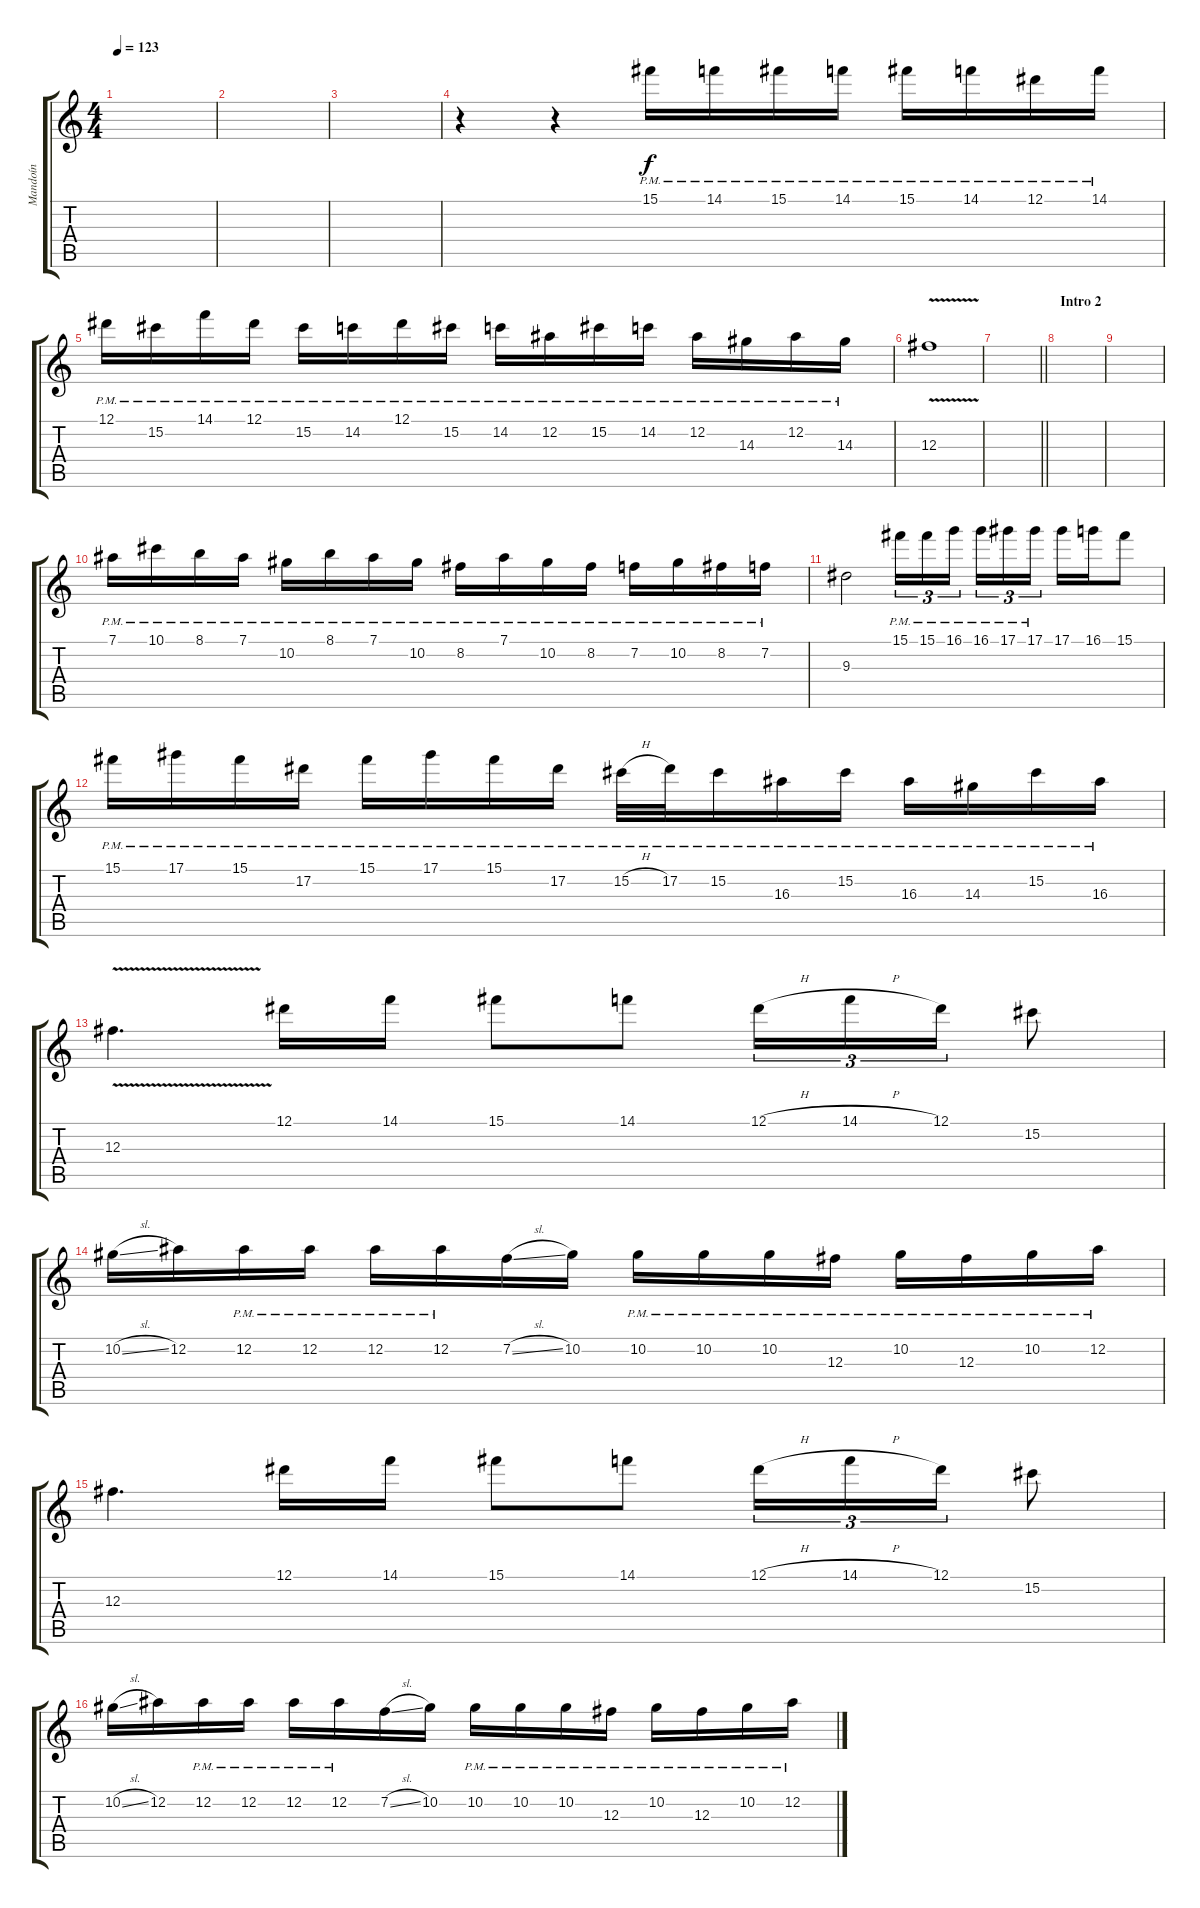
\track ("Mandoín" "Mandoín") {instrument acousticguitarnylon}
\staff {score tabs}
\tuning (Eb4 Bb3 Gb3 Db3 Ab2 Eb2) {hide}
\ts (4 4)
\tempo 123
\clef g2
\ks c
|
|
|
r.4 r.4 15.1{pm}.16 14.1{pm}.16 15.1{pm}.16 14.1{pm}.16 15.1{pm}.16 14.1{pm}.16 12.1{pm}.16 14.1{pm}.16 |
12.1{pm}.16 15.2{pm}.16 14.1{pm}.16 12.1{pm}.16 15.2{pm}.16 14.2{pm}.16 12.1{pm}.16 15.2{pm}.16 14.2{pm}.16 12.2{pm}.16 15.2{pm}.16 14.2{pm}.16 12.2{pm}.16 14.3{pm}.16 12.2{pm}.16 14.3{pm}.16 |
12.3{v}.1 |
\barLineRight lightlight
|
\section ("" "Intro 2")
|
|
7.1{pm}.16 10.1{pm}.16 8.1{pm}.16 7.1{pm}.16 10.2{pm}.16 8.1{pm}.16 7.1{pm}.16 10.2{pm}.16 8.2{pm}.16 7.1{pm}.16 10.2{pm}.16 8.2{pm}.16 7.2{pm}.16 10.2{pm}.16 8.2{pm}.16 7.2{pm}.16 |
9.3.2 15.1{pm}.16{tu (3 2)} 15.1{pm}.16{tu (3 2)} 16.1{pm}.16{tu (3 2) beam splitsecondary} 16.1{pm}.16{tu (3 2)} 17.1{pm}.16{tu (3 2)} 17.1{pm}.16{tu (3 2)} 17.1.16 16.1.16 15.1.8 |
15.1{pm}.16 17.1{pm}.16 15.1{pm}.16 17.2{pm}.16 15.1{pm}.16 17.1{pm}.16 15.1{pm}.16 17.2{pm}.16 15.2{h pm}.32 17.2{pm}.32 15.2{pm}.16 16.3{pm}.16 15.2{pm}.16 16.3{pm}.16 14.3{pm}.16 15.2{pm}.16 16.3{pm}.16 |
12.3{v}.4{d} 12.1.16 14.1.16 15.1.8 14.1.8 12.1{h}.16{tu (3 2)} 14.1{h}.16{tu (3 2)} 12.1.16{tu (3 2)} 15.2.8 |
10.2{sl}.16 12.2.16 12.2{pm}.16 12.2{pm}.16 12.2{pm}.16 12.2{pm}.16 7.2{sl}.16 10.2.16 10.2{pm}.16 10.2{pm}.16 10.2{pm}.16 12.3{pm}.16 10.2{pm}.16 12.3{pm}.16 10.2{pm}.16 12.2{pm}.16 |
12.3.4{d} 12.1.16 14.1.16 15.1.8 14.1.8 12.1{h}.16{tu (3 2)} 14.1{h}.16{tu (3 2)} 12.1.16{tu (3 2)} 15.2.8 |
10.2{sl}.16 12.2.16 12.2{pm}.16 12.2{pm}.16 12.2{pm}.16 12.2{pm}.16 7.2{sl}.16 10.2.16 10.2{pm}.16 10.2{pm}.16 10.2{pm}.16 12.3{pm}.16 10.2{pm}.16 12.3{pm}.16 10.2{pm}.16 12.2{pm}.16
